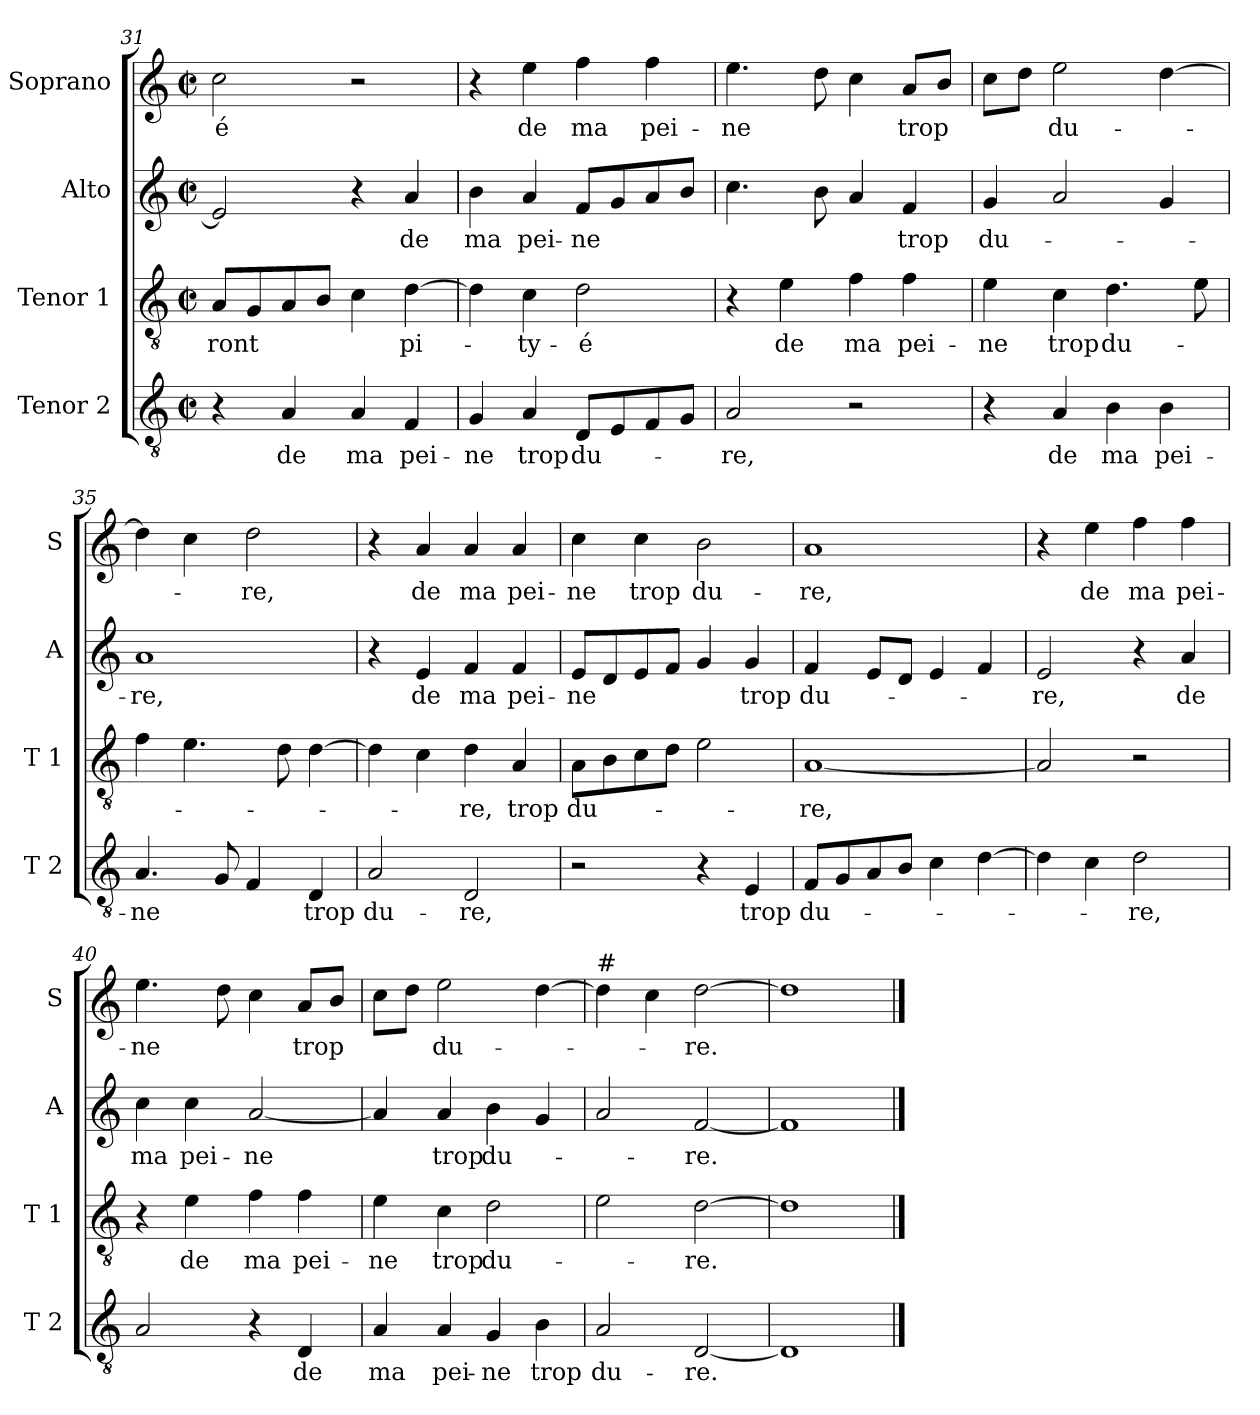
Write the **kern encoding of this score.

**kern	**text	**kern	**text	**kern	**text	**kern	**text
*part4	*part4	*part3	*part3	*part2	*part2	*part1	*part1
*staff4	*staff4	*staff3	*staff3	*staff2	*staff2	*staff1	*staff1
*I"Tenor 2	*	*I"Tenor 1	*	*I"Alto	*	*I"Soprano	*
*I'T 2	*	*I'T 1	*	*I'A	*	*I'S	*
*clefGv2	*	*clefGv2	*	*clefG2	*	*clefG2	*
*k[]	*	*k[]	*	*k[]	*	*k[]	*
*C:	*	*C:	*	*C:	*	*C:	*
*M2/2	*	*M2/2	*	*M2/2	*	*M2/2	*
*met(c|)	*	*met(c|)	*	*met(c|)	*	*met(c|)	*
=31	=31	=31	=31	=31	=31	=31	=31
!	!	!	!LO:LY:b	!	!	!	!LO:LY:b
4r	.	8A/L	-ront	2e/]	.	2cc\	-é
.	.	8G/	.	.	.	.	.
!	!LO:LY:b	!	!	!	!	!	!
4A/	de	8A/	.	.	.	.	.
.	.	8B/J	.	.	.	.	.
!	!LO:LY:b	!	!	!	!	!	!
4A/	ma	4c\	.	4r	.	2r	.
!	!LO:LY:b	!	!LO:LY:b	!	!LO:LY:b	!	!
4F/	pei-	[4d\	pi-	4a/	de	.	.
=32	=32	=32	=32	=32	=32	=32	=32
!	!LO:LY:b	!	!	!	!LO:LY:b	!	!
4G/	-ne	4d\]	.	4b\	ma	4r	.
!	!LO:LY:b	!	!LO:LY:b	!	!LO:LY:b	!	!LO:LY:b
4A/	trop	4c\	-ty-	4a/	pei-	4ee\	de
!	!LO:LY:b	!	!LO:LY:b	!	!LO:LY:b	!	!LO:LY:b
8D/L	du-	2d\	-é	8f/L	-ne	4ff\	ma
8E/	.	.	.	8g/	.	.	.
!	!	!	!	!	!	!	!LO:LY:b
8F/	.	.	.	8a/	.	4ff\	pei-
8G/J	.	.	.	8b/J	.	.	.
=33	=33	=33	=33	=33	=33	=33	=33
!	!LO:LY:b	!	!	!	!	!	!LO:LY:b
2A/	-re,	4r	.	4.cc\	.	4.ee\	-ne
!	!	!	!LO:LY:b	!	!	!	!
.	.	4e\	de	.	.	.	.
.	.	.	.	8b\	.	8dd\	.
!	!	!	!LO:LY:b	!	!	!	!
2r	.	4f\	ma	4a/	.	4cc\	.
!	!	!	!LO:LY:b	!	!LO:LY:b	!	!LO:LY:b
.	.	4f\	pei-	4f/	trop	8a/L	trop
.	.	.	.	.	.	8b/J	.
=34	=34	=34	=34	=34	=34	=34	=34
!	!	!	!LO:LY:b	!	!LO:LY:b	!	!
4r	.	4e\	-ne	4g/	du-	8cc\L	.
.	.	.	.	.	.	8dd\J	.
!	!LO:LY:b	!	!LO:LY:b	!	!	!	!LO:LY:b
4A/	de	4c\	trop	2a/	.	2ee\	du-
!	!LO:LY:b	!	!LO:LY:b	!	!	!	!
4B\	ma	4.d\	du-	.	.	.	.
!	!LO:LY:b	!	!	!	!	!	!
4B\	pei-	.	.	4g/	.	[4dd\	.
.	.	8e\	.	.	.	.	.
!!LO:LB:g=z
=35	=35	=35	=35	=35	=35	=35	=35
!	!LO:LY:b	!	!	!	!LO:LY:b	!	!
4.A/	-ne	4f\	.	1a	-re,	4dd\]	.
.	.	4.e\	.	.	.	4cc\	.
8G/	.	.	.	.	.	.	.
!	!	!	!	!	!	!	!LO:LY:b
4F/	.	.	.	.	.	2dd\	-re,
.	.	8d\	.	.	.	.	.
!	!LO:LY:b	!	!	!	!	!	!
4D/	trop	[4d\	.	.	.	.	.
=36	=36	=36	=36	=36	=36	=36	=36
!	!LO:LY:b	!	!	!	!	!	!
2A/	du-	4d\]	.	4r	.	4r	.
!	!	!	!	!	!LO:LY:b	!	!LO:LY:b
.	.	4c\	.	4e/	de	4a/	de
!	!LO:LY:b	!	!LO:LY:b	!	!LO:LY:b	!	!LO:LY:b
2D/	-re,	4d\	-re,	4f/	ma	4a/	ma
!	!	!	!LO:LY:b	!	!LO:LY:b	!	!LO:LY:b
.	.	4A/	trop	4f/	pei-	4a/	pei-
=37	=37	=37	=37	=37	=37	=37	=37
!	!	!	!LO:LY:b	!	!LO:LY:b	!	!LO:LY:b
2r	.	8A\L	du-	8e/L	-ne	4cc\	-ne
.	.	8B\	.	8d/	.	.	.
!	!	!	!	!	!	!	!LO:LY:b
.	.	8c\	.	8e/	.	4cc\	trop
.	.	8d\J	.	8f/J	.	.	.
!	!	!	!	!	!	!	!LO:LY:b
4r	.	2e\	.	4g/	.	2b\	du-
!	!LO:LY:b	!	!	!	!LO:LY:b	!	!
4E/	trop	.	.	4g/	trop	.	.
=38	=38	=38	=38	=38	=38	=38	=38
!	!LO:LY:b	!	!LO:LY:b	!	!LO:LY:b	!	!LO:LY:b
8F/L	du-	[1A	-re,	4f/	du-	1a	-re,
8G/	.	.	.	.	.	.	.
8A/	.	.	.	8e/L	.	.	.
8B/J	.	.	.	8d/J	.	.	.
4c\	.	.	.	4e/	.	.	.
[4d\	.	.	.	4f/	.	.	.
=39	=39	=39	=39	=39	=39	=39	=39
!	!	!	!	!	!LO:LY:b	!	!
4d\]	.	2A/]	.	2e/	-re,	4r	.
!	!	!	!	!	!	!	!LO:LY:b
4c\	.	.	.	.	.	4ee\	de
!	!LO:LY:b	!	!	!	!	!	!LO:LY:b
2d\	-re,	2r	.	4r	.	4ff\	ma
!	!	!	!	!	!LO:LY:b	!	!LO:LY:b
.	.	.	.	4a/	de	4ff\	pei-
!!LO:LB:g=z
=40	=40	=40	=40	=40	=40	=40	=40
!	!	!	!	!	!LO:LY:b	!	!LO:LY:b
2A/	.	4r	.	4cc\	ma	4.ee\	-ne
!	!	!	!LO:LY:b	!	!LO:LY:b	!	!
.	.	4e\	de	4cc\	pei-	.	.
.	.	.	.	.	.	8dd\	.
!	!	!	!LO:LY:b	!	!LO:LY:b	!	!
4r	.	4f\	ma	[2a/	-ne	4cc\	.
!	!LO:LY:b	!	!LO:LY:b	!	!	!	!LO:LY:b
4D/	de	4f\	pei-	.	.	8a/L	trop
.	.	.	.	.	.	8b/J	.
=41	=41	=41	=41	=41	=41	=41	=41
!	!LO:LY:b	!	!LO:LY:b	!	!	!	!
4A/	ma	4e\	-ne	4a/]	.	8cc\L	.
.	.	.	.	.	.	8dd\J	.
!	!LO:LY:b	!	!LO:LY:b	!	!LO:LY:b	!	!LO:LY:b
4A/	pei-	4c\	trop	4a/	trop	2ee\	du-
!	!LO:LY:b	!	!LO:LY:b	!	!LO:LY:b	!	!
4G/	-ne	2d\	du-	4b\	du-	.	.
!	!LO:LY:b	!	!	!	!	!	!
4B\	trop	.	.	4g/	.	[4dd\	.
=42	=42	=42	=42	=42	=42	=42	=42
!	!	!	!	!	!	!LO:TX:a:t=#	!
!	!LO:LY:b	!	!	!	!	!	!
2A/	du-	2e\	.	2a/	.	4dd\]	.
.	.	.	.	.	.	4cc\	.
!	!LO:LY:b	!	!LO:LY:b	!	!LO:LY:b	!	!LO:LY:b
[2D/	-re.	[2d\	-re.	[2f/	-re.	[2dd\	-re.
=43	=43	=43	=43	=43	=43	=43	=43
1D]	.	1d]	.	1f]	.	1dd]	.
==	==	==	==	==	==	==	==
*-	*-	*-	*-	*-	*-	*-	*-
